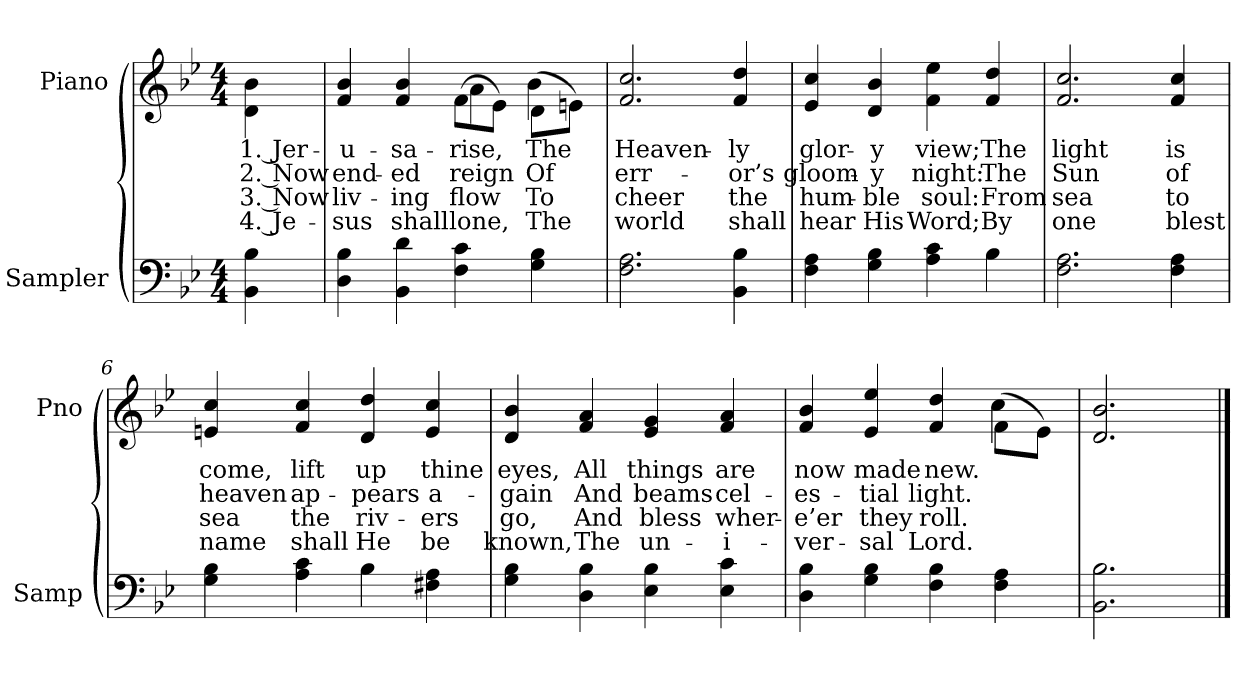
**kern	**kern	**text	**text	**text	**text
*part2	*part1	*part1	*part1	*part1	*part1
*staff2	*staff1	*staff1	*staff1	*staff1	*staff1
*I"Sampler	*I"Piano	*	*	*	*
*I'Samp	*I'Pno	*	*	*	*
*clefF4	*clefG2	*	*	*	*
*k[b-e-]	*k[b-e-]	*	*	*	*
*B-:	*B-:	*	*	*	*
*M4/4	*M4/4	*	*	*	*
=1	=1	=1	=1	=1	=1
4BB- 4B-	4d\ 4b-\	1. Jer-	2. Now	3. Now	4. Je-
=2	=2	=2	=2	=2	=2
*	*^	*	*	*	*
4D 4B-	4f 4b-	2ryy	-u-	end-	liv-	-sus
4BB- 4d	4f 4b-	.	-sa-	-ed	-ing	shall
4F 4c	(8f\L	4a	-rise,	reign	flow	-lone,
.	8e-\J)	.	.	.	.	.
4G 4B-	(8d\L	4b-	The	Of	To	The
.	8en\J)	.	.	.	.	.
*	*v	*v	*	*	*	*
=3	=3	=3	=3	=3	=3
2.F 2.A	2.f 2.cc	Heaven-	err-	cheer	world
4BB- 4B-	4f 4dd	-ly	-or’s	the	shall
=4	=4	=4	=4	=4	=4
4F 4A	4e- 4cc	glor-	gloom-	hum-	hear
4G 4B-	4d 4b-	-y	-y	-ble	His
4A 4c	4f 4ee-	view;	night:	soul:	Word;
4B-	4f 4dd	The	The	From	By
=5	=5	=5	=5	=5	=5
2.F 2.A	2.f 2.cc	light	Sun	sea	one
4F 4A	4f 4cc	is	of	to	blest
=6	=6	=6	=6	=6	=6
4G 4B-	4en 4cc	come,	heaven	sea	name
4A 4c	4f 4cc	lift	ap-	the	shall
4B-	4d 4dd	up	-pears	riv-	He
4F#X 4A	4e 4cc	thine	a-	-ers	be
=7	=7	=7	=7	=7	=7
4G 4B-	4d 4b-	eyes,	-gain	go,	known,
4D 4B-	4f 4a	All	And	And	The
4E- 4B-	4e- 4g	things	beams	bless	un-
4E- 4c	4f 4a	are	cel-	wher-	-i-
=8	=8	=8	=8	=8	=8
*	*^	*	*	*	*
4D 4B-	4f 4b-	2.ryy	now	-es-	-e’er	-ver-
4G 4B-	4e- 4ee-	.	made	-tial	they	-sal
4F 4B-	4f 4dd	.	new.	light.	roll.	Lord.
4F 4A	(8f\L	4cc	.	.	.	.
.	8e-\J)	.	.	.	.	.
*	*v	*v	*	*	*	*
=9	=9	=9	=9	=9	=9
2.BB- 2.B-	2.d 2.b-	.	.	.	.
==	==	==	==	==	==
*-	*-	*-	*-	*-	*-
